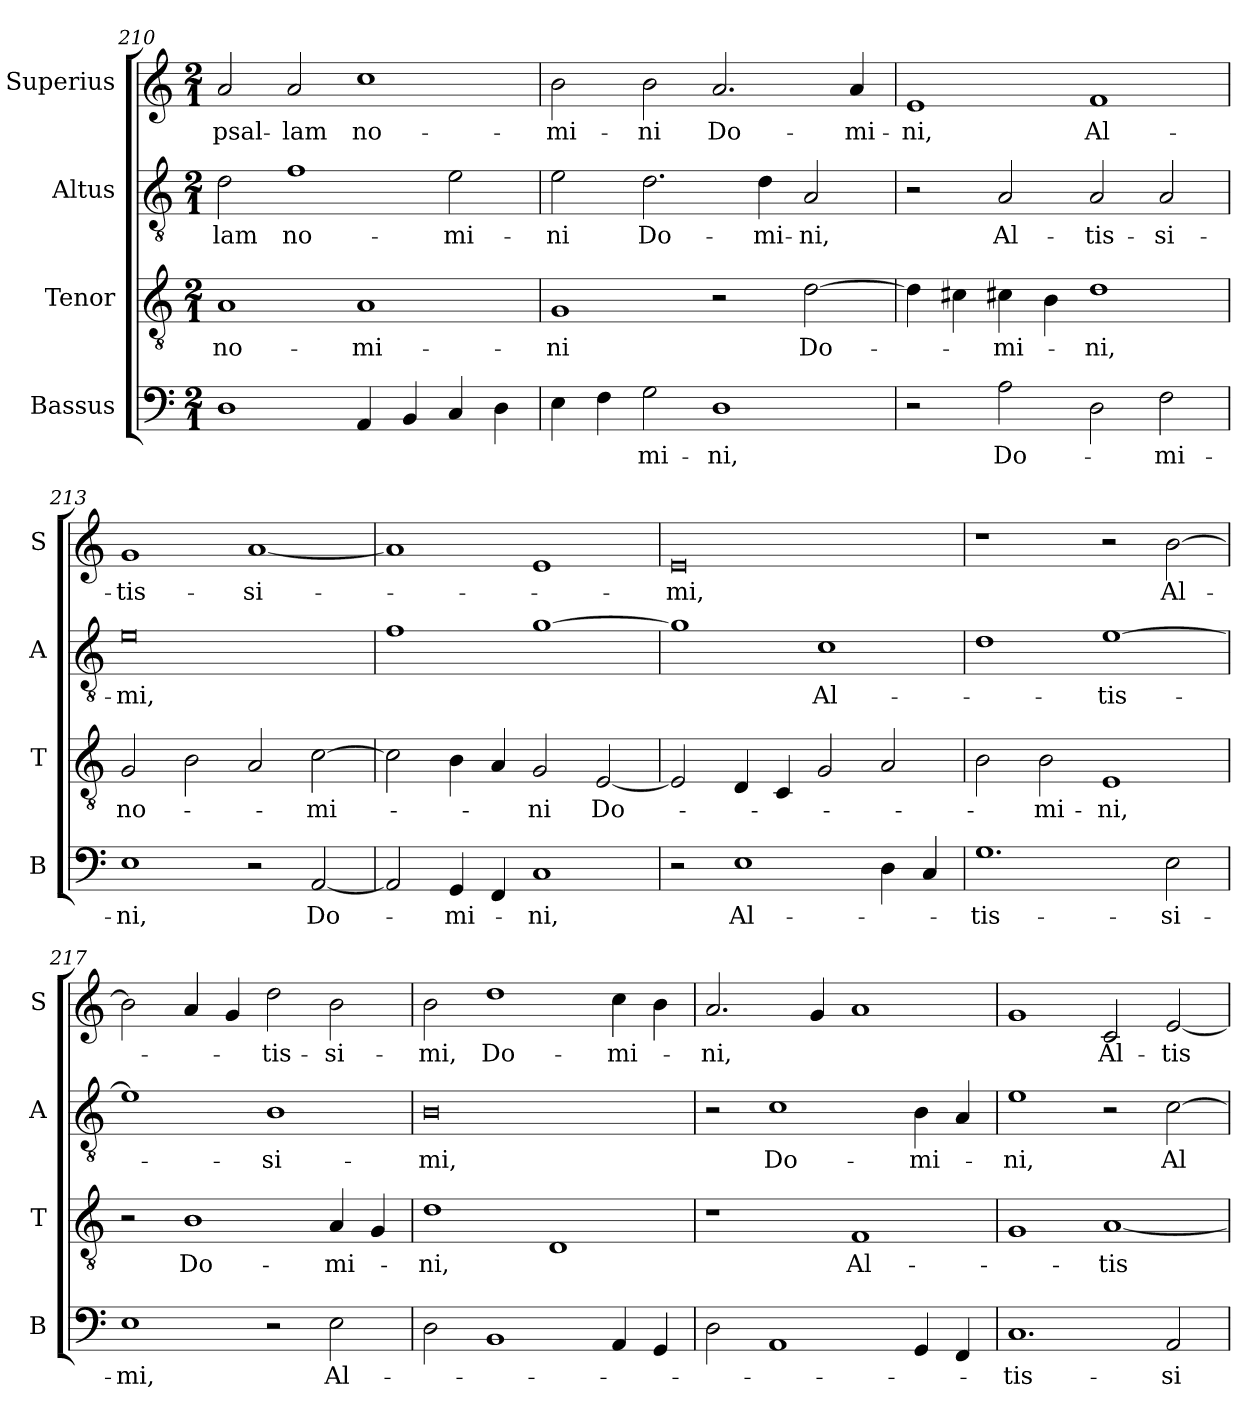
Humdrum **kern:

**kern	**text	**kern	**text	**kern	**text	**kern	**text
*part4	*part4	*part3	*part3	*part2	*part2	*part1	*part1
*staff4	*staff4	*staff3	*staff3	*staff2	*staff2	*staff1	*staff1
*I"Bassus	*	*I"Tenor	*	*I"Altus	*	*I"Superius	*
*I'B	*	*I'T	*	*I'A	*	*I'S	*
*clefF4	*	*clefGv2	*	*clefGv2	*	*clefG2	*
*k[]	*	*k[]	*	*k[]	*	*k[]	*
*M2/1	*	*M2/1	*	*M2/1	*	*M2/1	*
=210	=210	=210	=210	=210	=210	=210	=210
1D	.	1A	no-	2d	-lam	2a	psal-
.	.	.	.	1f	no-	2a	-lam
4AA	.	1A	-mi-	.	.	1cc	no-
4BB	.	.	.	.	.	.	.
4C	.	.	.	2e	-mi-	.	.
4D	.	.	.	.	.	.	.
=211	=211	=211	=211	=211	=211	=211	=211
4E	.	1G	-ni	2e	-ni	2b	-mi-
4F	.	.	.	.	.	.	.
2G	-mi-	.	.	2.d	Do-	2b	-ni
1D	-ni,	2r	.	.	.	2.a	Do-
.	.	.	.	4d	-mi-	.	.
.	.	[2d	Do-	2A	-ni,	.	.
.	.	.	.	.	.	4a	-mi-
=212	=212	=212	=212	=212	=212	=212	=212
2r	.	4d]	.	2r	.	1e	-ni,
.	.	4c#X	.	.	.	.	.
2A	Do-	4c#X	-mi-	2A	Al-	.	.
.	.	4B	.	.	.	.	.
2D	.	1d	-ni,	2A	-tis-	1f	Al-
2F	-mi-	.	.	2A	-si-	.	.
=213	=213	=213	=213	=213	=213	=213	=213
1E	-ni,	2G	no-	0e	-mi,	1g	-tis-
.	.	2B	.	.	.	.	.
2r	.	2A	.	.	.	[1a	-si-
[2AA	Do-	[2c	-mi-	.	.	.	.
=214	=214	=214	=214	=214	=214	=214	=214
2AA]	.	2c]	.	1f	.	1a]	.
4GG	-mi-	4B	.	.	.	.	.
4FF	.	4A	.	.	.	.	.
1C	-ni,	2G	-ni	[1g	.	1e	.
.	.	[2E	Do-	.	.	.	.
=215	=215	=215	=215	=215	=215	=215	=215
2r	.	2E]	.	1g]	.	0e	-mi,
1E	Al-	4D	.	.	.	.	.
.	.	4C	.	.	.	.	.
.	.	2G	.	1c	Al-	.	.
4D	.	2A	.	.	.	.	.
4C	.	.	.	.	.	.	.
=216	=216	=216	=216	=216	=216	=216	=216
1.G	-tis-	2B	.	1d	.	1r	.
.	.	2B	-mi-	.	.	.	.
.	.	1E	-ni,	[1e	-tis-	2r	.
2E	-si-	.	.	.	.	[2b	Al-
=217	=217	=217	=217	=217	=217	=217	=217
1E	-mi,	2r	.	1e]	.	2b]	.
.	.	1B	Do-	.	.	4a	.
.	.	.	.	.	.	4g	.
2r	.	.	.	1B	-si-	2dd	-tis-
2E	Al-	4A	-mi-	.	.	2b	-si-
.	.	4G	.	.	.	.	.
=218	=218	=218	=218	=218	=218	=218	=218
2D	.	1d	-ni,	0B	-mi,	2b	-mi,
1BB	.	.	.	.	.	1dd	Do-
.	.	1D	.	.	.	.	.
4AA	.	.	.	.	.	4cc	-mi-
4GG	.	.	.	.	.	4b	.
=219	=219	=219	=219	=219	=219	=219	=219
2D	.	1r	.	2r	.	2.a	-ni,
1AA	.	.	.	1c	Do-	.	.
.	.	.	.	.	.	4g	.
.	.	1F	Al-	.	.	1a	.
4GG	.	.	.	4B	mi-	.	.
4FF	.	.	.	4A	.	.	.
=220	=220	=220	=220	=220	=220	=220	=220
1.C	-tis-	1G	.	1e	-ni,	1g	.
.	.	[1A	-tis-	2r	.	2c	Al-
2AA	-si-	.	.	[2c	Al-	[2e	-tis-
=	=	=	=	=	=	=	=
*-	*-	*-	*-	*-	*-	*-	*-
